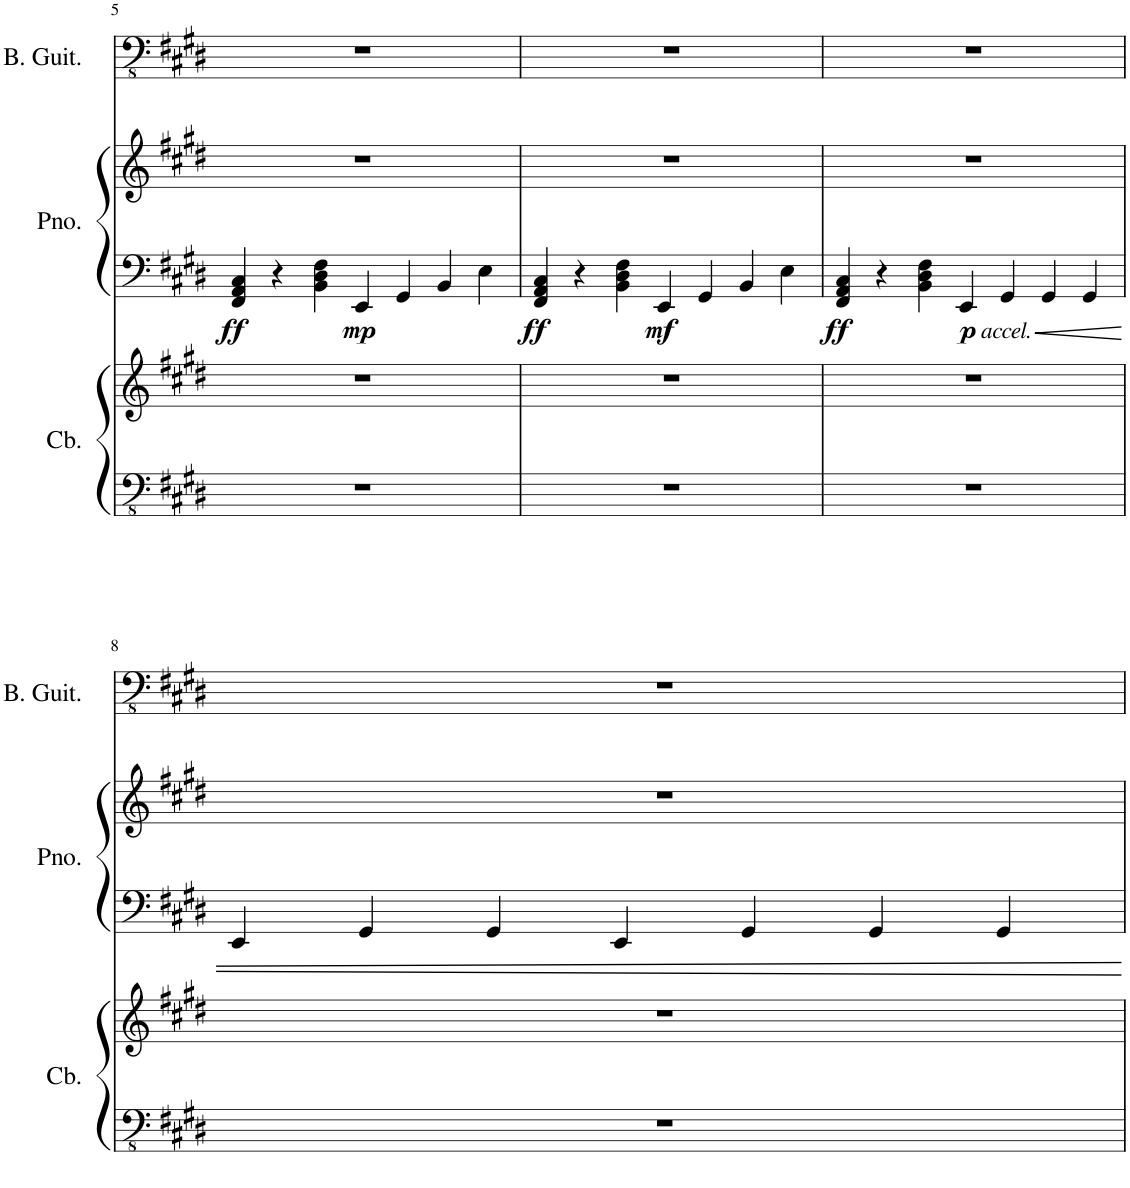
**kern	**kern	**kern	**kern	**dynam	**kern
*part3	*part3	*part2	*part2	*part2	*part1
*staff5	*staff4	*staff3	*staff2	*staff2/3	*staff1
*I"コントラバス	*	*I"Piano	*	*	*I"ベース
*	*	*I'Pno.	*	*	*
!!LO:PB:g=z
*clefFv4	*clefG2	*clefF4	*clefG2	*	*clefFv4
*ITrd7c12	*ITrd7c12	*	*	*	*
*k[f#c#g#d#]	*k[f#c#g#d#]	*k[f#c#g#d#]	*k[f#c#g#d#]	*	*k[f#c#g#d#]
*M7/4	*M7/4	*M7/4	*M7/4	*	*M7/4
=5	=5	=5	=5	=5	=5
!	!	!	!	!LO:DY:b=2	!
1..r	1..r	4FF#/ 4AA/ 4C#/	1..r	ff	1..r
.	.	4r	.	.	.
.	.	4BB\ 4D#\ 4F#\	.	.	.
!	!	!	!	!LO:DY:b=2	!
.	.	4EE/	.	mp	.
.	.	4GG#/	.	.	.
.	.	4BB/	.	.	.
.	.	4E\	.	.	.
=6	=6	=6	=6	=6	=6
!	!	!	!	!LO:DY:b=2	!
1..r	1..r	4FF#/ 4AA/ 4C#/	1..r	ff	1..r
.	.	4r	.	.	.
.	.	4BB\ 4D#\ 4F#\	.	.	.
!	!	!	!	!LO:DY:b=2	!
.	.	4EE/	.	mf	.
.	.	4GG#/	.	.	.
.	.	4BB/	.	.	.
.	.	4E\	.	.	.
=7	=7	=7	=7	=7	=7
!	!	!	!	!LO:DY:b=2	!
1..r	1..r	4FF#/ 4AA/ 4C#/	1..r	ff	1..r
.	.	4r	.	.	.
.	.	4BB\ 4D#\ 4F#\	.	.	.
!	!	!LO:TX:b:i:t=accel.	!	!	!
!	!	!	!	!LO:DY:b=2	!
.	.	4EE/	.	p	.
.	.	4GG#/	.	.	.
.	.	4GG#/	.	.	.
.	.	4GG#/	.	.	.
!!LO:LB:g=z
=8	=8	=8	=8	=8	=8
1..r	1..r	4EE/	1..r	.	1..r
.	.	4GG#/	.	.	.
.	.	4GG#/	.	.	.
.	.	4EE/	.	.	.
.	.	4GG#/	.	.	.
.	.	4GG#/	.	.	.
.	.	4GG#/	.	.	.
=	=	=	=	=	=
*-	*-	*-	*-	*-	*-
